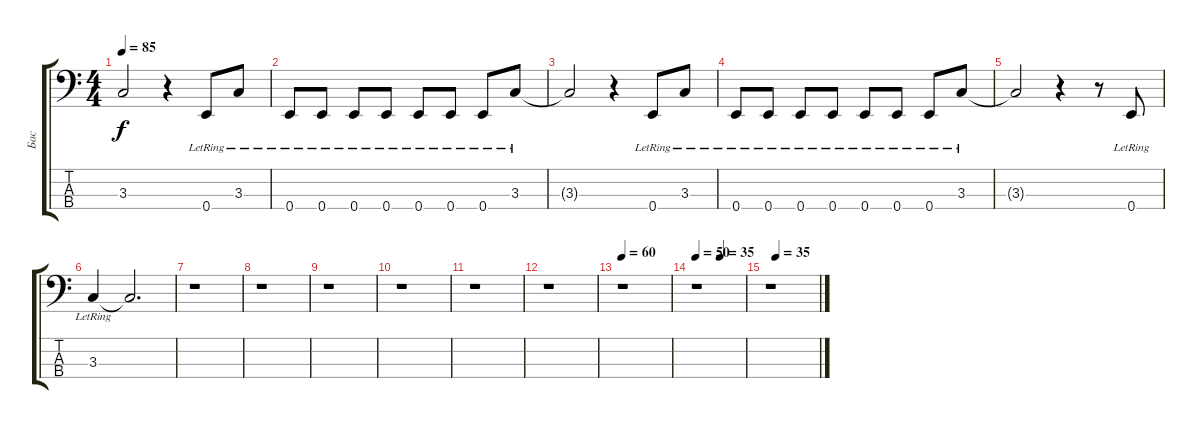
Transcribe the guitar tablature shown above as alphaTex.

\track ("Бас" "Бас") {instrument electricbassfinger}
\staff {score tabs}
\tuning (G2 D2 A1 E1) {hide}
\ts (4 4)
\tempo 85
\clef f4
\ks c
3.3{t}.2{dy f} r.4 0.4{lr}.8 3.3{lr}.8 |
0.4{lr}.8 0.4{lr}.8 0.4{lr}.8 0.4{lr}.8 0.4{lr}.8 0.4{lr}.8 0.4{lr}.8 3.3{lr}.8 |
3.3{t}.2 r.4 0.4{lr}.8 3.3{lr}.8 |
0.4{lr}.8 0.4{lr}.8 0.4{lr}.8 0.4{lr}.8 0.4{lr}.8 0.4{lr}.8 0.4{lr}.8 3.3{lr}.8 |
3.3{t}.2 r.4 r.8 0.4{lr}.8 |
3.3{lr}.4 3.3{t}.2{d} |
r.1 |
r.1 |
r.1 |
r.1 |
r.1 |
r.1 |
\tempo 60
r.1 |
\tempo 50
\tempo (35 0.5)
r.1 |
\tempo (35 0.125)
r.1
